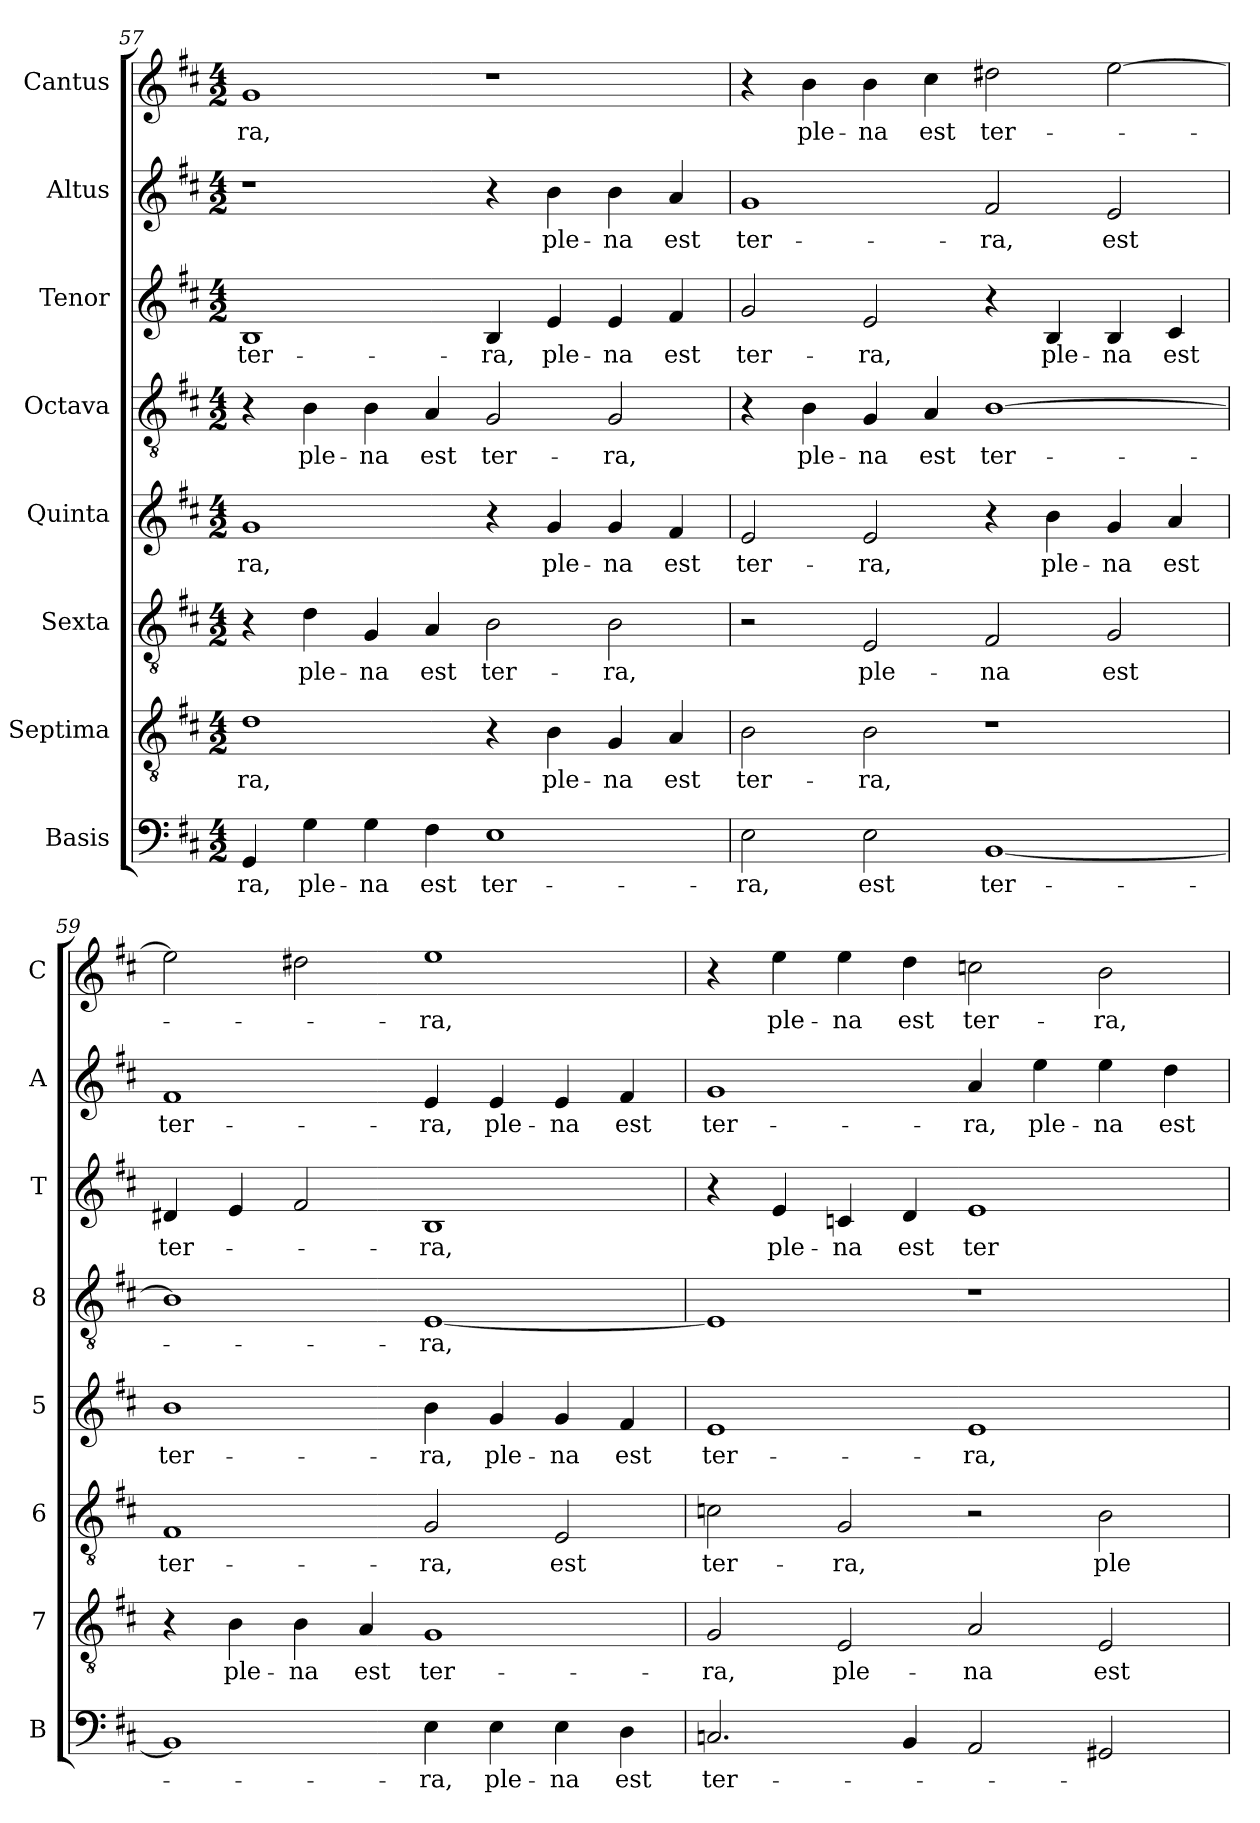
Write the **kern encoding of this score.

**kern	**text	**kern	**text	**kern	**text	**kern	**text	**kern	**text	**kern	**text	**kern	**text	**kern	**text
*part8	*part8	*part7	*part7	*part6	*part6	*part5	*part5	*part4	*part4	*part3	*part3	*part2	*part2	*part1	*part1
*staff8	*staff8	*staff7	*staff7	*staff6	*staff6	*staff5	*staff5	*staff4	*staff4	*staff3	*staff3	*staff2	*staff2	*staff1	*staff1
*I"Basis	*	*I"Septima	*	*I"Sexta	*	*I"Quinta	*	*I"Octava	*	*I"Tenor	*	*I"Altus	*	*I"Cantus	*
*I'B	*	*I'7	*	*I'6	*	*I'5	*	*I'8	*	*I'T	*	*I'A	*	*I'C	*
*clefF4	*	*clefGv2	*	*clefGv2	*	*clefG2	*	*clefGv2	*	*clefG2	*	*clefG2	*	*clefG2	*
*k[f#c#]	*	*k[f#c#]	*	*k[f#c#]	*	*k[f#c#]	*	*k[f#c#]	*	*k[f#c#]	*	*k[f#c#]	*	*k[f#c#]	*
*D:	*	*D:	*	*D:	*	*D:	*	*D:	*	*D:	*	*D:	*	*D:	*
*M4/2	*	*M4/2	*	*M4/2	*	*M4/2	*	*M4/2	*	*M4/2	*	*M4/2	*	*M4/2	*
=57	=57	=57	=57	=57	=57	=57	=57	=57	=57	=57	=57	=57	=57	=57	=57
!	!LO:LY:b	!	!LO:LY:b	!	!	!	!LO:LY:b	!	!	!	!LO:LY:b	!	!	!	!LO:LY:b
4GG/	-ra,	1d	-ra,	4r	.	1g	-ra,	4r	.	1B	ter-	1r	.	1g	-ra,
!	!LO:LY:b	!	!	!	!LO:LY:b	!	!	!	!LO:LY:b	!	!	!	!	!	!
4G\	ple-	.	.	4d\	ple-	.	.	4B\	ple-	.	.	.	.	.	.
!	!LO:LY:b	!	!	!	!LO:LY:b	!	!	!	!LO:LY:b	!	!	!	!	!	!
4G\	-na	.	.	4G/	-na	.	.	4B\	-na	.	.	.	.	.	.
!	!LO:LY:b	!	!	!	!LO:LY:b	!	!	!	!LO:LY:b	!	!	!	!	!	!
4F#\	est	.	.	4A/	est	.	.	4A/	est	.	.	.	.	.	.
!	!LO:LY:b	!	!	!	!LO:LY:b	!	!	!	!LO:LY:b	!	!LO:LY:b	!	!	!	!
1E	ter-	4r	.	2B\	ter-	4r	.	2G/	ter-	4B/	-ra,	4r	.	1r	.
!	!	!	!LO:LY:b	!	!	!	!LO:LY:b	!	!	!	!LO:LY:b	!	!LO:LY:b	!	!
.	.	4B\	ple-	.	.	4g/	ple-	.	.	4e/	ple-	4b\	ple-	.	.
!	!	!	!LO:LY:b	!	!LO:LY:b	!	!LO:LY:b	!	!LO:LY:b	!	!LO:LY:b	!	!LO:LY:b	!	!
.	.	4G/	-na	2B\	-ra,	4g/	-na	2G/	-ra,	4e/	-na	4b\	-na	.	.
!	!	!	!LO:LY:b	!	!	!	!LO:LY:b	!	!	!	!LO:LY:b	!	!LO:LY:b	!	!
.	.	4A/	est	.	.	4f#/	est	.	.	4f#/	est	4a/	est	.	.
=58	=58	=58	=58	=58	=58	=58	=58	=58	=58	=58	=58	=58	=58	=58	=58
!	!LO:LY:b	!	!LO:LY:b	!	!	!	!LO:LY:b	!	!	!	!LO:LY:b	!	!LO:LY:b	!	!
2E\	-ra,	2B\	ter-	2r	.	2e/	ter-	4r	.	2g/	ter-	1g	ter-	4r	.
!	!	!	!	!	!	!	!	!	!LO:LY:b	!	!	!	!	!	!LO:LY:b
.	.	.	.	.	.	.	.	4B\	ple-	.	.	.	.	4b\	ple-
!	!LO:LY:b	!	!LO:LY:b	!	!LO:LY:b	!	!LO:LY:b	!	!LO:LY:b	!	!LO:LY:b	!	!	!	!LO:LY:b
2E\	est	2B\	-ra,	2E/	ple-	2e/	-ra,	4G/	-na	2e/	-ra,	.	.	4b\	-na
!	!	!	!	!	!	!	!	!	!LO:LY:b	!	!	!	!	!	!LO:LY:b
.	.	.	.	.	.	.	.	4A/	est	.	.	.	.	4cc#\	est
!	!LO:LY:b	!	!	!	!LO:LY:b	!	!	!	!LO:LY:b	!	!	!	!LO:LY:b	!	!LO:LY:b
[1BB	ter-	1r	.	2F#/	-na	4r	.	[1B	ter-	4r	.	2f#/	-ra,	2dd#X\	ter-
!	!	!	!	!	!	!	!LO:LY:b	!	!	!	!LO:LY:b	!	!	!	!
.	.	.	.	.	.	4b\	ple-	.	.	4B/	ple-	.	.	.	.
!	!	!	!	!	!LO:LY:b	!	!LO:LY:b	!	!	!	!LO:LY:b	!	!LO:LY:b	!	!
.	.	.	.	2G/	est	4g/	-na	.	.	4B/	-na	2e/	est	[2ee\	.
!	!	!	!	!	!	!	!LO:LY:b	!	!	!	!LO:LY:b	!	!	!	!
.	.	.	.	.	.	4a/	est	.	.	4c#/	est	.	.	.	.
!!LO:LB:g=z
=59	=59	=59	=59	=59	=59	=59	=59	=59	=59	=59	=59	=59	=59	=59	=59
!	!	!	!	!	!LO:LY:b	!	!LO:LY:b	!	!	!	!LO:LY:b	!	!LO:LY:b	!	!
1BB]	.	4r	.	1F#	ter-	1b	ter-	1B]	.	4d#X/	ter-	1f#	ter-	2ee\]	.
!	!	!	!LO:LY:b	!	!	!	!	!	!	!	!	!	!	!	!
.	.	4B\	ple-	.	.	.	.	.	.	4e/	.	.	.	.	.
!	!	!	!LO:LY:b	!	!	!	!	!	!	!	!	!	!	!	!
.	.	4B\	-na	.	.	.	.	.	.	2f#/	.	.	.	2dd#X\	.
!	!	!	!LO:LY:b	!	!	!	!	!	!	!	!	!	!	!	!
.	.	4A/	est	.	.	.	.	.	.	.	.	.	.	.	.
!	!LO:LY:b	!	!LO:LY:b	!	!LO:LY:b	!	!LO:LY:b	!	!LO:LY:b	!	!LO:LY:b	!	!LO:LY:b	!	!LO:LY:b
4E\	-ra,	1G	ter-	2G/	-ra,	4b\	-ra,	[1E	-ra,	1B	-ra,	4e/	-ra,	1ee	-ra,
!	!LO:LY:b	!	!	!	!	!	!LO:LY:b	!	!	!	!	!	!LO:LY:b	!	!
4E\	ple-	.	.	.	.	4g/	ple-	.	.	.	.	4e/	ple-	.	.
!	!LO:LY:b	!	!	!	!LO:LY:b	!	!LO:LY:b	!	!	!	!	!	!LO:LY:b	!	!
4E\	-na	.	.	2E/	est	4g/	-na	.	.	.	.	4e/	-na	.	.
!	!LO:LY:b	!	!	!	!	!	!LO:LY:b	!	!	!	!	!	!LO:LY:b	!	!
4D\	est	.	.	.	.	4f#/	est	.	.	.	.	4f#/	est	.	.
=60	=60	=60	=60	=60	=60	=60	=60	=60	=60	=60	=60	=60	=60	=60	=60
!	!LO:LY:b	!	!LO:LY:b	!	!LO:LY:b	!	!LO:LY:b	!	!	!	!	!	!LO:LY:b	!	!
2.Cn/	ter-	2G/	-ra,	2cn\	ter-	1e	ter-	1E]	.	4r	.	1g	ter-	4r	.
!	!	!	!	!	!	!	!	!	!	!	!LO:LY:b	!	!	!	!LO:LY:b
.	.	.	.	.	.	.	.	.	.	4e/	ple-	.	.	4ee\	ple-
!	!	!	!LO:LY:b	!	!LO:LY:b	!	!	!	!	!	!LO:LY:b	!	!	!	!LO:LY:b
.	.	2E/	ple-	2G/	-ra,	.	.	.	.	4cn/	-na	.	.	4ee\	-na
!	!	!	!	!	!	!	!	!	!	!	!LO:LY:b	!	!	!	!LO:LY:b
4BB/	.	.	.	.	.	.	.	.	.	4d/	est	.	.	4dd\	est
!	!	!	!LO:LY:b	!	!	!	!LO:LY:b	!	!	!	!LO:LY:b	!	!LO:LY:b	!	!LO:LY:b
2AA/	.	2A/	-na	2r	.	1e	-ra,	1r	.	1e	ter-	4a/	-ra,	2ccn\	ter-
!	!	!	!	!	!	!	!	!	!	!	!	!	!LO:LY:b	!	!
.	.	.	.	.	.	.	.	.	.	.	.	4ee\	ple-	.	.
!	!	!	!LO:LY:b	!	!LO:LY:b	!	!	!	!	!	!	!	!LO:LY:b	!	!LO:LY:b
2GG#X/	.	2E/	est	2B\	ple-	.	.	.	.	.	.	4ee\	-na	2b\	-ra,
!	!	!	!	!	!	!	!	!	!	!	!	!	!LO:LY:b	!	!
.	.	.	.	.	.	.	.	.	.	.	.	4dd\	est	.	.
=	=	=	=	=	=	=	=	=	=	=	=	=	=	=	=
*-	*-	*-	*-	*-	*-	*-	*-	*-	*-	*-	*-	*-	*-	*-	*-
